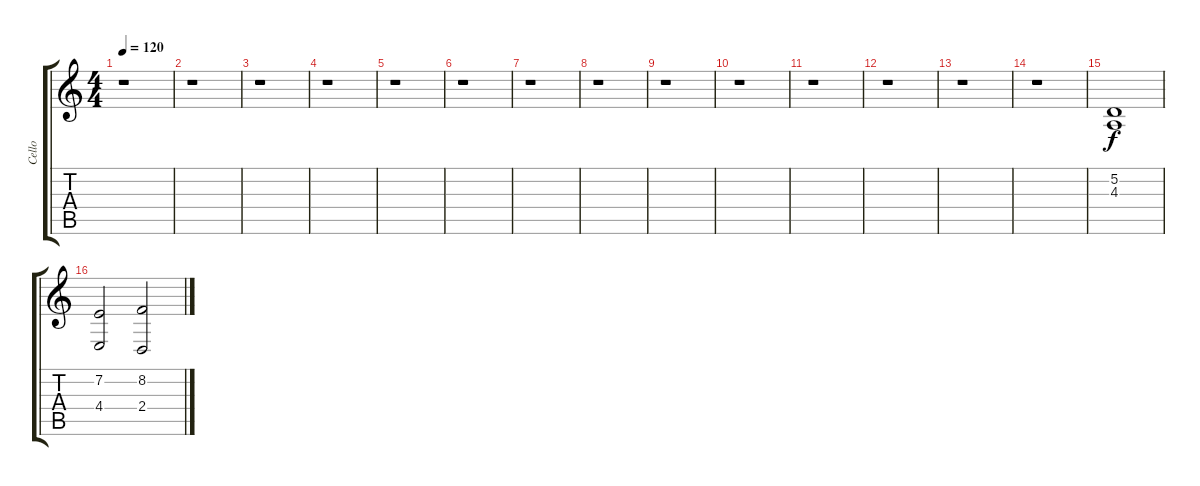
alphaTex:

\track ("Cello" "Cello") {instrument cello}
\staff {score tabs}
\tuning (D4 A3 F3 C3 G2 D2) {hide}
\ts (4 4)
\tempo 120
\clef g2
\ks c
r.1{dy f} |
r.1 |
r.1 |
r.1 |
r.1 |
r.1 |
r.1 |
r.1 |
r.1 |
r.1 |
r.1 |
r.1 |
r.1 |
r.1 |
(5.2 4.3).1 |
(7.2 4.4).2 (8.2 2.4).2
